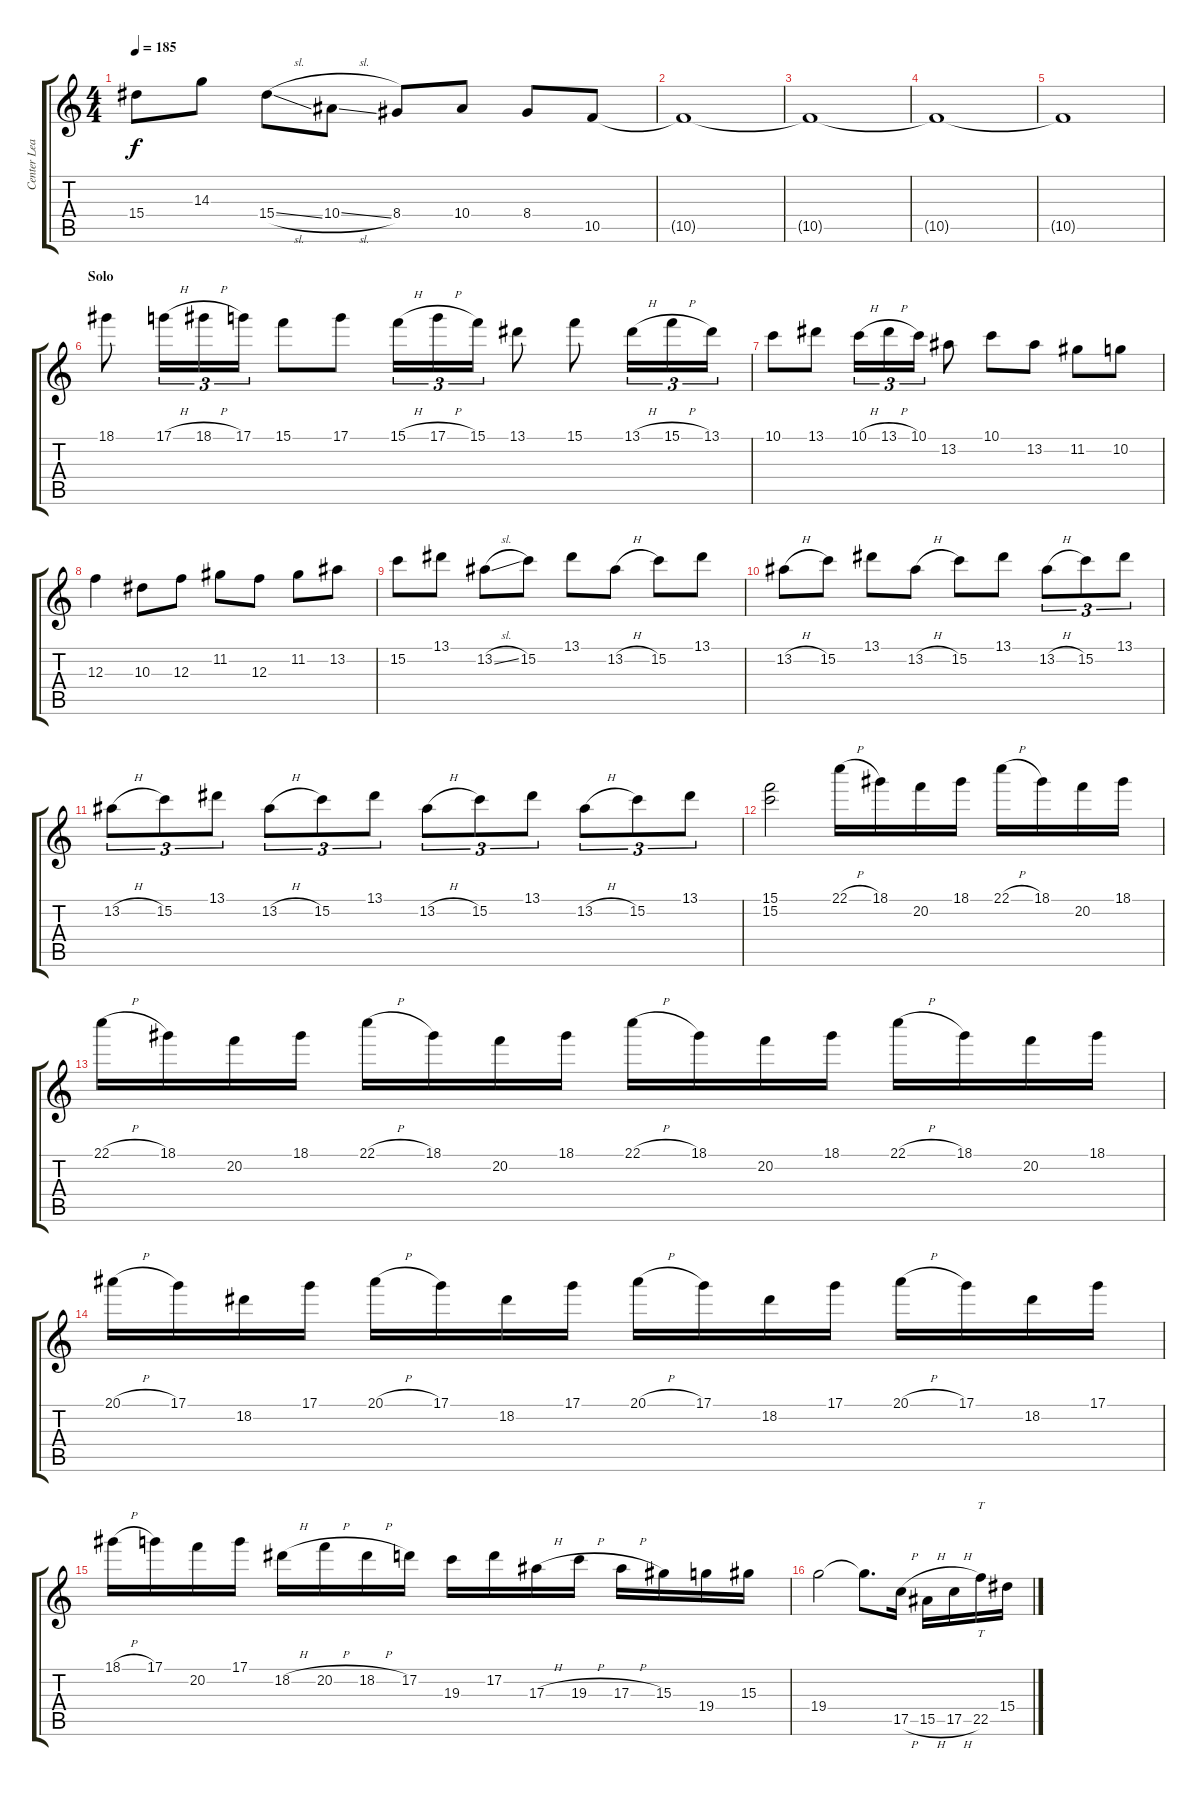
\track ("Center Lead 1" "Center Lea") {instrument overdrivenguitar}
\staff {score tabs}
\tuning (D4 A3 F3 C3 G2 C2) {hide}
\ts (4 4)
\tempo 185
\clef g2
\ks aminor
15.4.8{dy f} 14.3.8 15.4{sl}.8 10.4{sl}.8 8.4.8 10.4.8 8.4.8 10.5.8 |
10.5{t}.1 |
10.5{t}.1 |
10.5{t}.1 |
10.5{t}.1 |
\section ("" "Solo")
18.1.8 17.1{h}.16{tu (3 2)} 18.1{h}.16{tu (3 2)} 17.1.16{tu (3 2)} 15.1.8 17.1.8 15.1{h}.16{tu (3 2)} 17.1{h}.16{tu (3 2)} 15.1.16{tu (3 2)} 13.1.8 15.1.8 13.1{h}.16{tu (3 2)} 15.1{h}.16{tu (3 2)} 13.1.16{tu (3 2)} |
10.1.8 13.1.8 10.1{h}.16{tu (3 2)} 13.1{h}.16{tu (3 2)} 10.1.16{tu (3 2)} 13.2.8 10.1.8 13.2.8 11.2.8 10.2.8 |
12.3.4 10.3.8 12.3.8 11.2.8 12.3.8 11.2.8 13.2.8 |
15.2.8 13.1.8 13.2{sl}.8 15.2.8 13.1.8 13.2{h}.8 15.2.8 13.1.8 |
13.2{h}.8 15.2.8 13.1.8 13.2{h}.8 15.2.8 13.1.8 13.2{h}.8{tu (3 2)} 15.2.8{tu (3 2)} 13.1.8{tu (3 2)} |
13.2{h}.8{tu (3 2)} 15.2.8{tu (3 2)} 13.1.8{tu (3 2)} 13.2{h}.8{tu (3 2)} 15.2.8{tu (3 2)} 13.1.8{tu (3 2)} 13.2{h}.8{tu (3 2)} 15.2.8{tu (3 2)} 13.1.8{tu (3 2)} 13.2{h}.8{tu (3 2)} 15.2.8{tu (3 2)} 13.1.8{tu (3 2)} |
(15.1 15.2).2 22.1{h}.16 18.1.16 20.2.16 18.1.16 22.1{h}.16 18.1.16 20.2.16 18.1.16 |
22.1{h}.16 18.1.16 20.2.16 18.1.16 22.1{h}.16 18.1.16 20.2.16 18.1.16 22.1{h}.16 18.1.16 20.2.16 18.1.16 22.1{h}.16 18.1.16 20.2.16 18.1.16 |
20.1{h}.16 17.1.16 18.2.16 17.1.16 20.1{h}.16 17.1.16 18.2.16 17.1.16 20.1{h}.16 17.1.16 18.2.16 17.1.16 20.1{h}.16 17.1.16 18.2.16 17.1.16 |
18.1{h}.16 17.1.16 20.2.16 17.1.16 18.2{h}.16 20.2{h}.16 18.2{h}.16 17.2.16 19.3.16 17.2.16 17.3{h}.16 19.3{h}.16 17.3{h}.16 15.3.16 19.4.16 15.3.16 |
19.4.2 19.4{t}.8{d} 17.5{h}.16 15.5{h}.16 17.5{h}.16 22.5.16{tt} 15.4{h}.16
